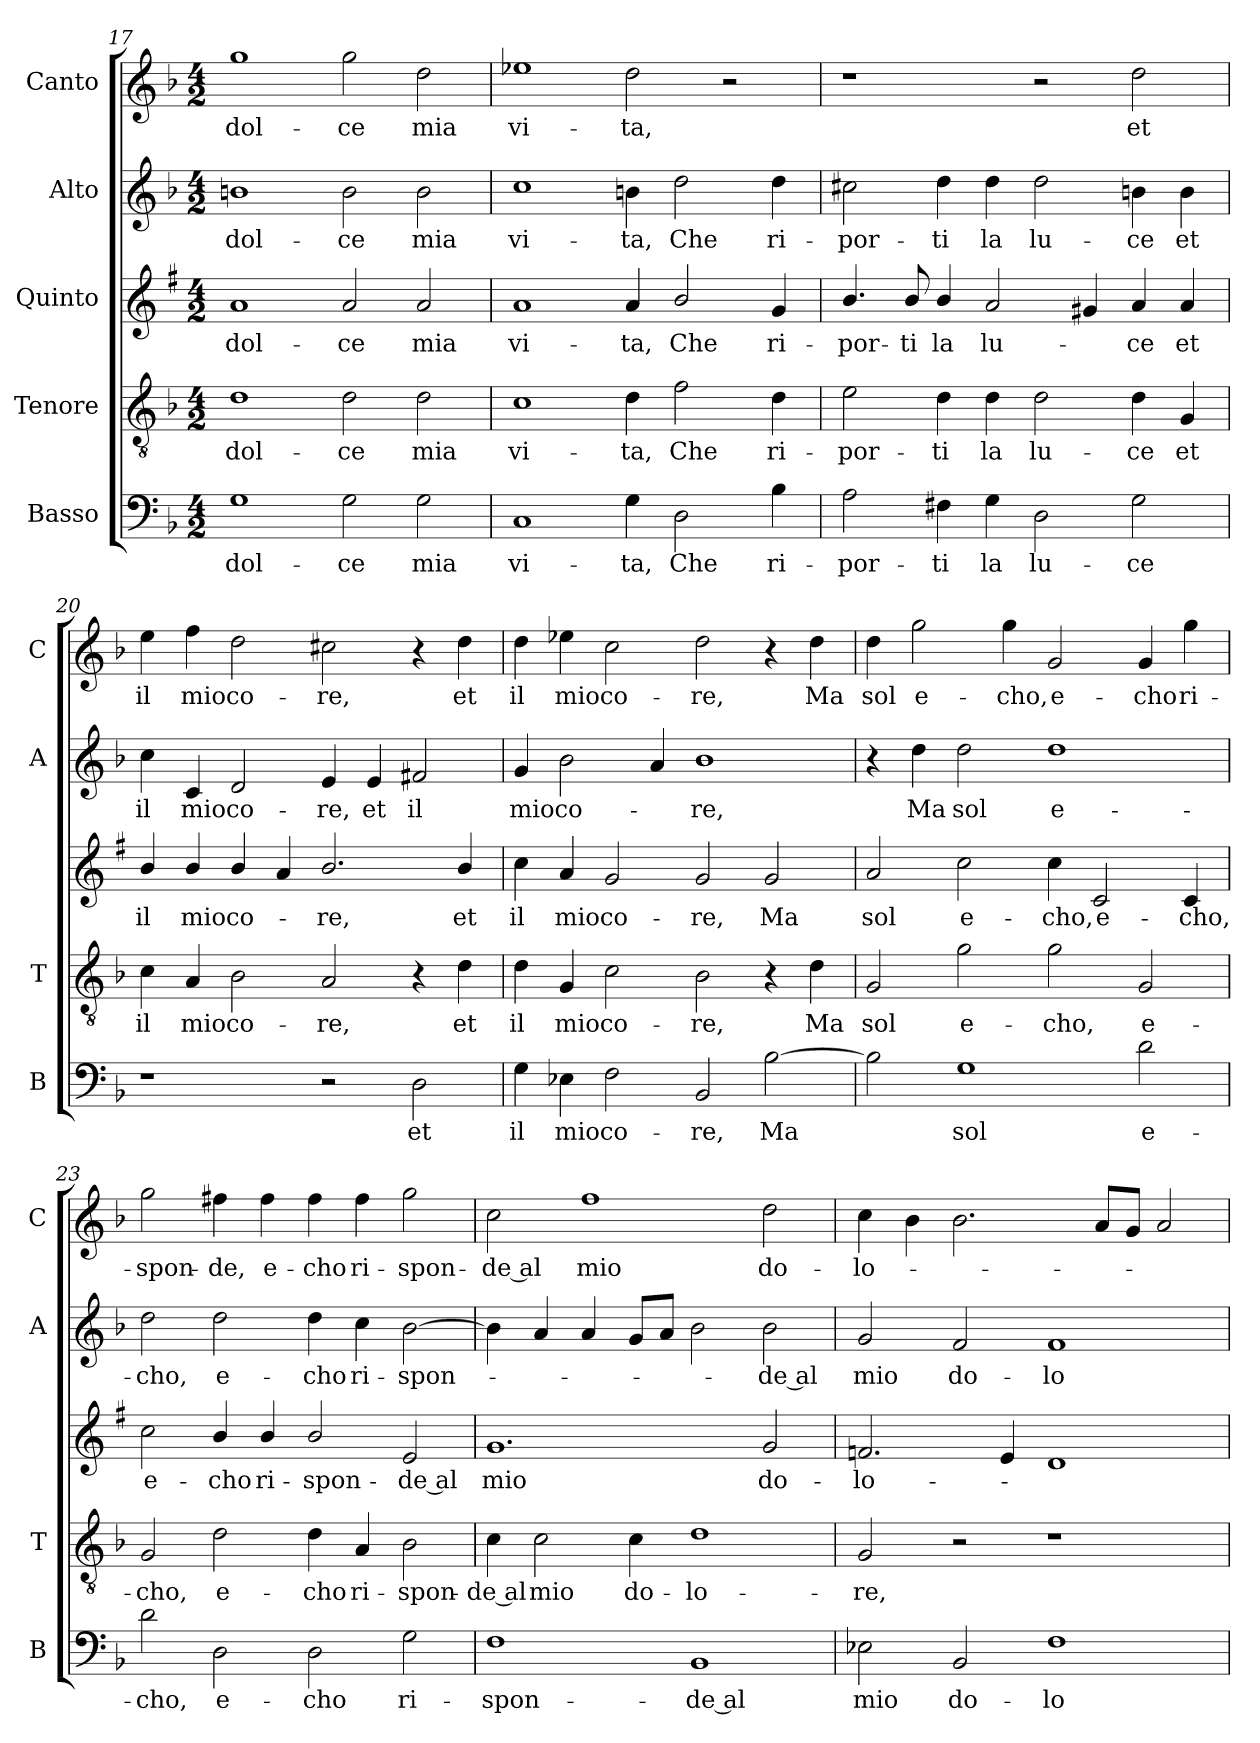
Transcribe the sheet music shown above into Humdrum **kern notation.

**kern	**text	**kern	**text	**kern	**text	**kern	**text	**kern	**text
*part5	*part5	*part4	*part4	*part3	*part3	*part2	*part2	*part1	*part1
*staff5	*staff5	*staff4	*staff4	*staff3	*staff3	*staff2	*staff2	*staff1	*staff1
*I"Basso	*	*I"Tenore	*	*I"Quinto	*	*I"Alto	*	*I"Canto	*
*I'B	*	*I'T	*	*	*	*I'A	*	*I'C	*
*clefF4	*	*clefGv2	*	*clefG2	*	*clefG2	*	*clefG2	*
*	*	*	*	*ITrd1c2	*	*	*	*	*
*k[b-]	*	*k[b-]	*	*k[b-]	*	*k[b-]	*	*k[b-]	*
*F:	*	*F:	*	*F:	*	*F:	*	*F:	*
*M4/2	*	*M4/2	*	*M4/2	*	*M4/2	*	*M4/2	*
=17	=17	=17	=17	=17	=17	=17	=17	=17	=17
!	!LO:LY:b	!	!LO:LY:b	!	!LO:LY:b	!	!LO:LY:b	!	!LO:LY:b
1G	dol-	1d	dol-	1g	dol-	1bn	dol-	1gg	dol-
!	!LO:LY:b	!	!LO:LY:b	!	!LO:LY:b	!	!LO:LY:b	!	!LO:LY:b
2G\	-ce	2d\	-ce	2g/	-ce	2b\	-ce	2gg\	-ce
!	!LO:LY:b	!	!LO:LY:b	!	!LO:LY:b	!	!LO:LY:b	!	!LO:LY:b
2G\	mia	2d\	mia	2g/	mia	2b\	mia	2dd\	mia
!!LO:PB:g=z
=18	=18	=18	=18	=18	=18	=18	=18	=18	=18
!	!LO:LY:b	!	!LO:LY:b	!	!LO:LY:b	!	!LO:LY:b	!	!LO:LY:b
1C	vi-	1c	vi-	1g	vi-	1cc	vi-	1ee-X	vi-
!	!LO:LY:b	!	!LO:LY:b	!	!LO:LY:b	!	!LO:LY:b	!	!LO:LY:b
4G\	-ta,	4d\	-ta,	4g/	-ta,	4bn\	-ta,	2dd\	-ta,
!	!LO:LY:b	!	!LO:LY:b	!	!LO:LY:b	!	!LO:LY:b	!	!
2D\	Che	2f\	Che	2a/	Che	2dd\	Che	.	.
.	.	.	.	.	.	.	.	2r	.
!	!LO:LY:b	!	!LO:LY:b	!	!LO:LY:b	!	!LO:LY:b	!	!
4B-\	ri-	4d\	ri-	4f/	ri-	4dd\	ri-	.	.
=19	=19	=19	=19	=19	=19	=19	=19	=19	=19
!	!LO:LY:b	!	!LO:LY:b	!	!LO:LY:b	!	!LO:LY:b	!	!
2A\	-por-	2e\	-por-	4.a/	-por-	2cc#X\	-por-	1r	.
!	!	!	!	!	!LO:LY:b	!	!	!	!
.	.	.	.	8a/	-ti	.	.	.	.
!	!LO:LY:b	!	!LO:LY:b	!	!LO:LY:b	!	!LO:LY:b	!	!
4F#X\	-ti	4d\	-ti	4a/	la	4dd\	-ti	.	.
!	!LO:LY:b	!	!LO:LY:b	!	!LO:LY:b	!	!LO:LY:b	!	!
4G\	la	4d\	la	2g/	lu-	4dd\	la	.	.
!	!LO:LY:b	!	!LO:LY:b	!	!	!	!LO:LY:b	!	!
2D\	lu-	2d\	lu-	.	.	2dd\	lu-	2r	.
.	.	.	.	4f#X/	.	.	.	.	.
!	!LO:LY:b	!	!LO:LY:b	!	!LO:LY:b	!	!LO:LY:b	!	!LO:LY:b
2G\	-ce	4d\	-ce	4g/	-ce	4bn\	-ce	2dd\	et
!	!	!	!LO:LY:b	!	!LO:LY:b	!	!LO:LY:b	!	!
.	.	4G/	et	4g/	et	4b\	et	.	.
=20	=20	=20	=20	=20	=20	=20	=20	=20	=20
!	!	!	!LO:LY:b	!	!LO:LY:b	!	!LO:LY:b	!	!LO:LY:b
1r	.	4c\	il	4a/	il	4cc\	il	4ee\	il
!	!	!	!LO:LY:b	!	!LO:LY:b	!	!LO:LY:b	!	!LO:LY:b
.	.	4A/	mio	4a/	mio	4c/	mio	4ff\	mio
!	!	!	!LO:LY:b	!	!LO:LY:b	!	!LO:LY:b	!	!LO:LY:b
.	.	2B-\	co-	4a/	co-	2d/	co-	2dd\	co-
.	.	.	.	4g/	.	.	.	.	.
!	!	!	!LO:LY:b	!	!LO:LY:b	!	!LO:LY:b	!	!LO:LY:b
2r	.	2A/	-re,	2.a/	-re,	4e/	-re,	2cc#X\	-re,
!	!	!	!	!	!	!	!LO:LY:b	!	!
.	.	.	.	.	.	4e/	et	.	.
!	!LO:LY:b	!	!	!	!	!	!LO:LY:b	!	!
2D\	et	4r	.	.	.	2f#X/	il	4r	.
!	!	!	!LO:LY:b	!	!LO:LY:b	!	!	!	!LO:LY:b
.	.	4d\	et	4a/	et	.	.	4dd\	et
=21	=21	=21	=21	=21	=21	=21	=21	=21	=21
!	!LO:LY:b	!	!LO:LY:b	!	!LO:LY:b	!	!LO:LY:b	!	!LO:LY:b
4G\	il	4d\	il	4b-\	il	4g/	mio	4dd\	il
!	!LO:LY:b	!	!LO:LY:b	!	!LO:LY:b	!	!LO:LY:b	!	!LO:LY:b
4E-X\	mio	4G/	mio	4g/	mio	2b-\	co-	4ee-X\	mio
!	!LO:LY:b	!	!LO:LY:b	!	!LO:LY:b	!	!	!	!LO:LY:b
2F\	co-	2c\	co-	2f/	co-	.	.	2cc\	co-
.	.	.	.	.	.	4a/	.	.	.
!	!LO:LY:b	!	!LO:LY:b	!	!LO:LY:b	!	!LO:LY:b	!	!LO:LY:b
2BB-/	-re,	2B-\	-re,	2f/	-re,	1b-	-re,	2dd\	-re,
!	!LO:LY:b	!	!	!	!LO:LY:b	!	!	!	!
[2B-\	Ma	4r	.	2f/	Ma	.	.	4r	.
!	!	!	!LO:LY:b	!	!	!	!	!	!LO:LY:b
.	.	4d\	Ma	.	.	.	.	4dd\	Ma
!!LO:LB:g=z
=22	=22	=22	=22	=22	=22	=22	=22	=22	=22
!	!	!	!LO:LY:b	!	!LO:LY:b	!	!	!	!LO:LY:b
2B-\]	.	2G/	sol	2g/	sol	4r	.	4dd\	sol
!	!	!	!	!	!	!	!LO:LY:b	!	!LO:LY:b
.	.	.	.	.	.	4dd\	Ma	2gg\	e-
!	!LO:LY:b	!	!LO:LY:b	!	!LO:LY:b	!	!LO:LY:b	!	!
1G	sol	2g\	e-	2b-\	e-	2dd\	sol	.	.
!	!	!	!	!	!	!	!	!	!LO:LY:b
.	.	.	.	.	.	.	.	4gg\	-cho,
!	!	!	!LO:LY:b	!	!LO:LY:b	!	!LO:LY:b	!	!LO:LY:b
.	.	2g\	-cho,	4b-\	-cho,	1dd	e-	2g/	e-
!	!	!	!	!	!LO:LY:b	!	!	!	!
.	.	.	.	2B-/	e-	.	.	.	.
!	!LO:LY:b	!	!LO:LY:b	!	!	!	!	!	!LO:LY:b
2d\	e-	2G/	e-	.	.	.	.	4g/	-cho
!	!	!	!	!	!LO:LY:b	!	!	!	!LO:LY:b
.	.	.	.	4B-/	-cho,	.	.	4gg\	ri-
=23	=23	=23	=23	=23	=23	=23	=23	=23	=23
!	!LO:LY:b	!	!LO:LY:b	!	!LO:LY:b	!	!LO:LY:b	!	!LO:LY:b
2d\	-cho,	2G/	-cho,	2b-\	e-	2dd\	-cho,	2gg\	-spon-
!	!LO:LY:b	!	!LO:LY:b	!	!LO:LY:b	!	!LO:LY:b	!	!LO:LY:b
2D\	e-	2d\	e-	4a/	-cho	2dd\	e-	4ff#X\	-de,
!	!	!	!	!	!LO:LY:b	!	!	!	!LO:LY:b
.	.	.	.	4a/	ri-	.	.	4ff#\	e-
!	!LO:LY:b	!	!LO:LY:b	!	!LO:LY:b	!	!LO:LY:b	!	!LO:LY:b
2D\	-cho	4d\	-cho	2a/	-spon-	4dd\	-cho	4ff#\	-cho
!	!	!	!LO:LY:b	!	!	!	!LO:LY:b	!	!LO:LY:b
.	.	4A/	ri-	.	.	4cc\	ri-	4ff#\	ri-
!	!LO:LY:b	!	!LO:LY:b	!	!LO:LY:b	!	!LO:LY:b	!	!LO:LY:b
2G\	ri-	2B-\	-spon-	2d/	-de al	[2b-\	-spon-	2gg\	-spon-
=24	=24	=24	=24	=24	=24	=24	=24	=24	=24
!	!LO:LY:b	!	!LO:LY:b	!	!LO:LY:b	!	!	!	!LO:LY:b
1F	-spon-	4c\	-de al	1.f	mio	4b-\]	.	2cc\	-de al
!	!	!	!LO:LY:b	!	!	!	!	!	!
.	.	2c\	mio	.	.	4a/	.	.	.
!	!	!	!	!	!	!	!	!	!LO:LY:b
.	.	.	.	.	.	4a/	.	1ff	mio
!	!	!	!LO:LY:b	!	!	!	!	!	!
.	.	4c\	do-	.	.	8g/L	.	.	.
.	.	.	.	.	.	8a/J	.	.	.
!	!LO:LY:b	!	!LO:LY:b	!	!	!	!	!	!
1BB-	-de al	1d	-lo-	.	.	2b-\	.	.	.
!	!	!	!	!	!LO:LY:b	!	!LO:LY:b	!	!LO:LY:b
.	.	.	.	2f/	do-	2b-\	-de al	2dd\	do-
=25	=25	=25	=25	=25	=25	=25	=25	=25	=25
!	!LO:LY:b	!	!LO:LY:b	!	!LO:LY:b	!	!LO:LY:b	!	!LO:LY:b
2E-X\	mio	2G/	-re,	2.e-X/	-lo-	2g/	mio	4cc\	-lo-
.	.	.	.	.	.	.	.	4b-\	.
!	!LO:LY:b	!	!	!	!	!	!LO:LY:b	!	!
2BB-/	do-	2r	.	.	.	2f/	do-	2.b-\	.
.	.	.	.	4d/	.	.	.	.	.
!	!LO:LY:b	!	!	!	!	!	!LO:LY:b	!	!
1F	-lo-	1r	.	1c	.	1f	-lo-	.	.
.	.	.	.	.	.	.	.	8a/L	.
.	.	.	.	.	.	.	.	8g/J	.
.	.	.	.	.	.	.	.	2a/	.
=	=	=	=	=	=	=	=	=	=
*-	*-	*-	*-	*-	*-	*-	*-	*-	*-
